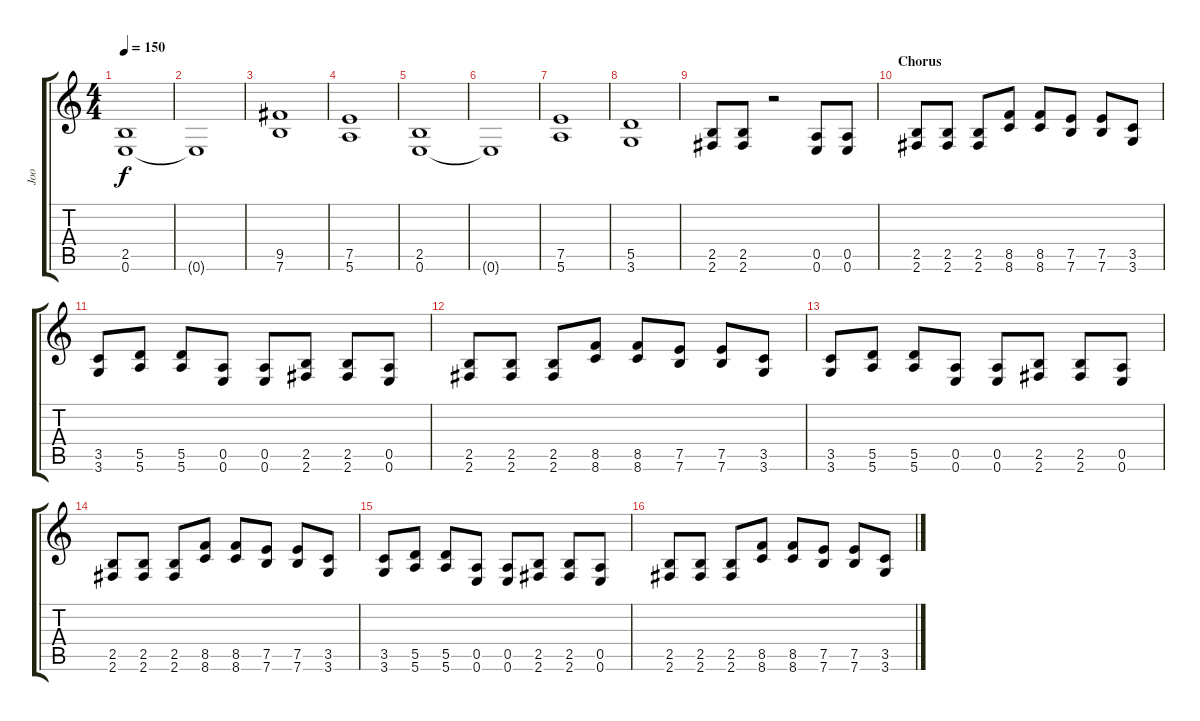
\track ("Joo" "Joo") {instrument overdrivenguitar}
\staff {score tabs}
\tuning (E4 B3 G3 D3 A2 E2) {hide}
\ts (4 4)
\tempo 150
\clef g2
\ks c
(2.5 0.6).1{dy f} |
0.6{t}.1 |
(9.5 7.6).1 |
(7.5 5.6).1 |
(2.5 0.6).1 |
0.6{t}.1 |
(7.5 5.6).1 |
(5.5 3.6).1 |
(2.5 2.6).8 (2.5 2.6).8 r.2 (0.5 0.6).8 (0.5 0.6).8 |
\section ("" "Chorus")
(2.5 2.6).8 (2.5 2.6).8 (2.5 2.6).8 (8.5 8.6).8 (8.5 8.6).8 (7.5 7.6).8 (7.5 7.6).8 (3.5 3.6).8 |
(3.5 3.6).8 (5.5 5.6).8 (5.5 5.6).8 (0.5 0.6).8 (0.5 0.6).8 (2.5 2.6).8 (2.5 2.6).8 (0.5 0.6).8 |
(2.5 2.6).8 (2.5 2.6).8 (2.5 2.6).8 (8.5 8.6).8 (8.5 8.6).8 (7.5 7.6).8 (7.5 7.6).8 (3.5 3.6).8 |
(3.5 3.6).8 (5.5 5.6).8 (5.5 5.6).8 (0.5 0.6).8 (0.5 0.6).8 (2.5 2.6).8 (2.5 2.6).8 (0.5 0.6).8 |
(2.5 2.6).8 (2.5 2.6).8 (2.5 2.6).8 (8.5 8.6).8 (8.5 8.6).8 (7.5 7.6).8 (7.5 7.6).8 (3.5 3.6).8 |
(3.5 3.6).8 (5.5 5.6).8 (5.5 5.6).8 (0.5 0.6).8 (0.5 0.6).8 (2.5 2.6).8 (2.5 2.6).8 (0.5 0.6).8 |
(2.5 2.6).8 (2.5 2.6).8 (2.5 2.6).8 (8.5 8.6).8 (8.5 8.6).8 (7.5 7.6).8 (7.5 7.6).8 (3.5 3.6).8
